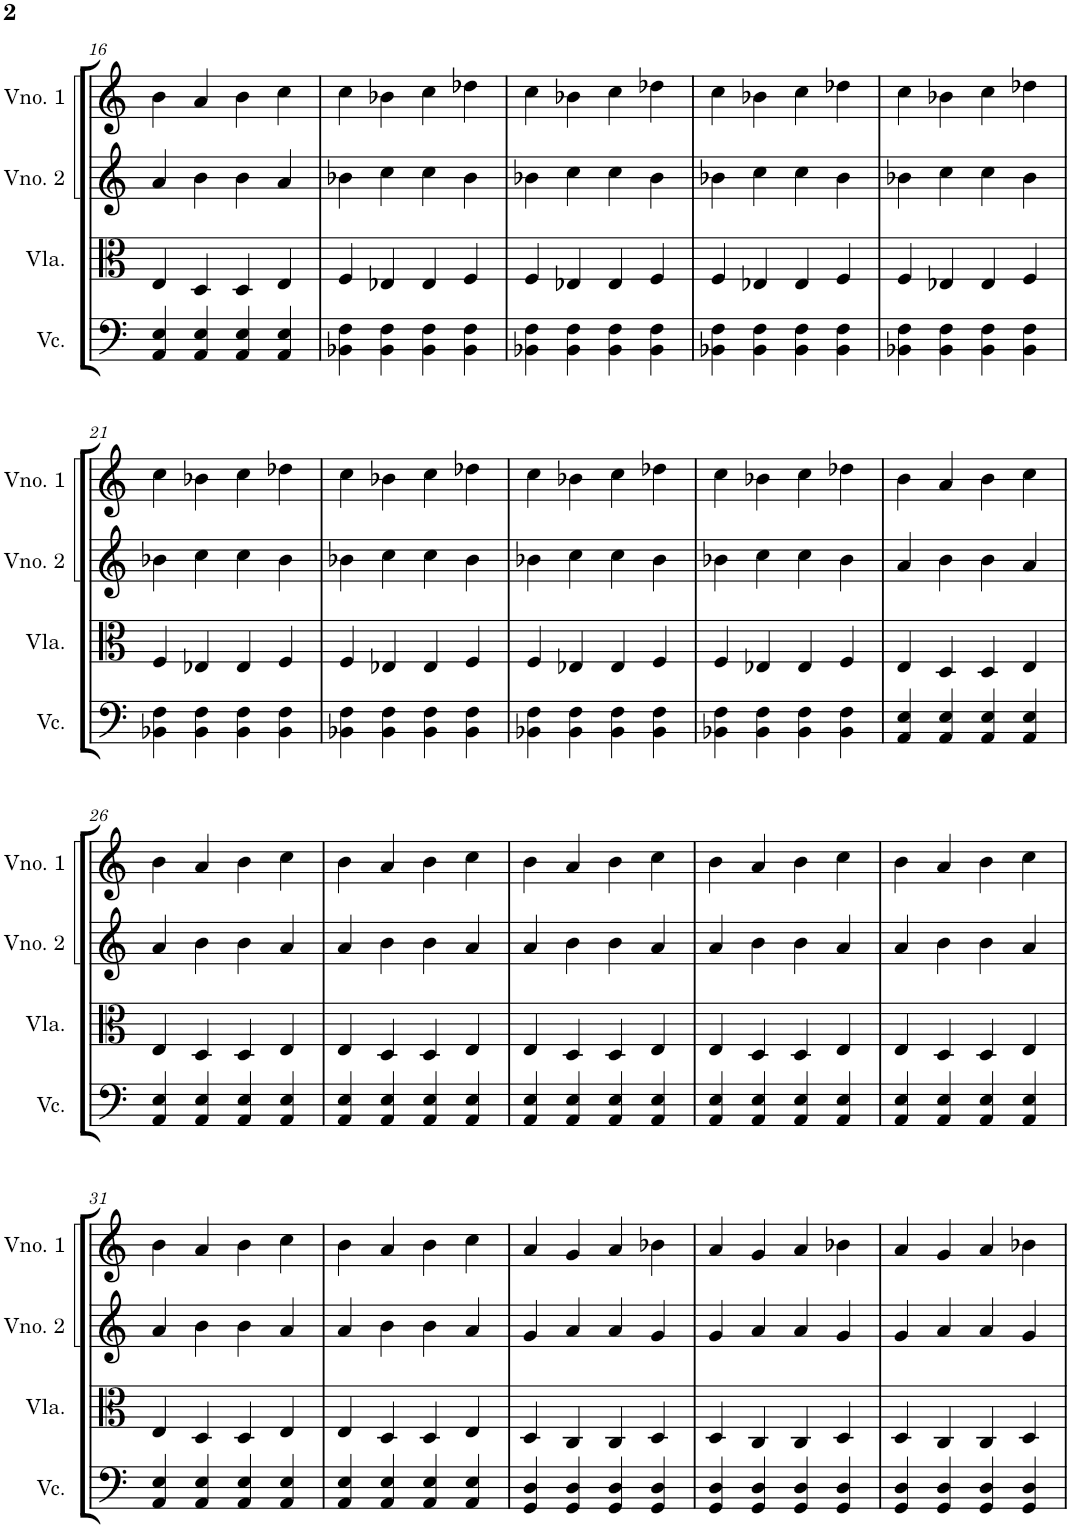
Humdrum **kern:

**kern	**kern	**kern	**kern
*part4	*part3	*part2	*part1
*staff4	*staff3	*staff2	*staff1
*I"Violoncelo	*I"Viola	*I"Violino 2	*I"Violino 1
*I'Vc.	*I'Vla.	*I'Vno. 2	*I'Vno. 1
!!LO:PB:g=z
*clefF4	*clefC3	*clefG2	*clefG2
*k[]	*k[]	*k[]	*k[]
*M4/4	*M4/4	*M4/4	*M4/4
=16	=16	=16	=16
4AA/ 4E/	4E/	4a/	4b\
4AA/ 4E/	4D/	4b\	4a/
4AA/ 4E/	4D/	4b\	4b\
4AA/ 4E/	4E/	4a/	4cc\
=17	=17	=17	=17
4BB-X\ 4F\	4F/	4b-X\	4cc\
4BB-\ 4F\	4E-X/	4cc\	4b-X\
4BB-\ 4F\	4E-/	4cc\	4cc\
4BB-\ 4F\	4F/	4b-\	4dd-X\
=18	=18	=18	=18
4BB-X\ 4F\	4F/	4b-X\	4cc\
4BB-\ 4F\	4E-X/	4cc\	4b-X\
4BB-\ 4F\	4E-/	4cc\	4cc\
4BB-\ 4F\	4F/	4b-\	4dd-X\
=19	=19	=19	=19
4BB-X\ 4F\	4F/	4b-X\	4cc\
4BB-\ 4F\	4E-X/	4cc\	4b-X\
4BB-\ 4F\	4E-/	4cc\	4cc\
4BB-\ 4F\	4F/	4b-\	4dd-X\
=20	=20	=20	=20
4BB-X\ 4F\	4F/	4b-X\	4cc\
4BB-\ 4F\	4E-X/	4cc\	4b-X\
4BB-\ 4F\	4E-/	4cc\	4cc\
4BB-\ 4F\	4F/	4b-\	4dd-X\
!!LO:LB:g=z
=21	=21	=21	=21
4BB-X\ 4F\	4F/	4b-X\	4cc\
4BB-\ 4F\	4E-X/	4cc\	4b-X\
4BB-\ 4F\	4E-/	4cc\	4cc\
4BB-\ 4F\	4F/	4b-\	4dd-X\
=22	=22	=22	=22
4BB-X\ 4F\	4F/	4b-X\	4cc\
4BB-\ 4F\	4E-X/	4cc\	4b-X\
4BB-\ 4F\	4E-/	4cc\	4cc\
4BB-\ 4F\	4F/	4b-\	4dd-X\
=23	=23	=23	=23
4BB-X\ 4F\	4F/	4b-X\	4cc\
4BB-\ 4F\	4E-X/	4cc\	4b-X\
4BB-\ 4F\	4E-/	4cc\	4cc\
4BB-\ 4F\	4F/	4b-\	4dd-X\
=24	=24	=24	=24
4BB-X\ 4F\	4F/	4b-X\	4cc\
4BB-\ 4F\	4E-X/	4cc\	4b-X\
4BB-\ 4F\	4E-/	4cc\	4cc\
4BB-\ 4F\	4F/	4b-\	4dd-X\
=25	=25	=25	=25
4AA/ 4E/	4E/	4a/	4b\
4AA/ 4E/	4D/	4b\	4a/
4AA/ 4E/	4D/	4b\	4b\
4AA/ 4E/	4E/	4a/	4cc\
!!LO:LB:g=z
=26	=26	=26	=26
4AA/ 4E/	4E/	4a/	4b\
4AA/ 4E/	4D/	4b\	4a/
4AA/ 4E/	4D/	4b\	4b\
4AA/ 4E/	4E/	4a/	4cc\
=27	=27	=27	=27
4AA/ 4E/	4E/	4a/	4b\
4AA/ 4E/	4D/	4b\	4a/
4AA/ 4E/	4D/	4b\	4b\
4AA/ 4E/	4E/	4a/	4cc\
=28	=28	=28	=28
4AA/ 4E/	4E/	4a/	4b\
4AA/ 4E/	4D/	4b\	4a/
4AA/ 4E/	4D/	4b\	4b\
4AA/ 4E/	4E/	4a/	4cc\
=29	=29	=29	=29
4AA/ 4E/	4E/	4a/	4b\
4AA/ 4E/	4D/	4b\	4a/
4AA/ 4E/	4D/	4b\	4b\
4AA/ 4E/	4E/	4a/	4cc\
=30	=30	=30	=30
4AA/ 4E/	4E/	4a/	4b\
4AA/ 4E/	4D/	4b\	4a/
4AA/ 4E/	4D/	4b\	4b\
4AA/ 4E/	4E/	4a/	4cc\
!!LO:LB:g=z
=31	=31	=31	=31
4AA/ 4E/	4E/	4a/	4b\
4AA/ 4E/	4D/	4b\	4a/
4AA/ 4E/	4D/	4b\	4b\
4AA/ 4E/	4E/	4a/	4cc\
=32	=32	=32	=32
4AA/ 4E/	4E/	4a/	4b\
4AA/ 4E/	4D/	4b\	4a/
4AA/ 4E/	4D/	4b\	4b\
4AA/ 4E/	4E/	4a/	4cc\
=33	=33	=33	=33
4GG/ 4D/	4D/	4g/	4a/
4GG/ 4D/	4C/	4a/	4g/
4GG/ 4D/	4C/	4a/	4a/
4GG/ 4D/	4D/	4g/	4b-X\
=34	=34	=34	=34
4GG/ 4D/	4D/	4g/	4a/
4GG/ 4D/	4C/	4a/	4g/
4GG/ 4D/	4C/	4a/	4a/
4GG/ 4D/	4D/	4g/	4b-X\
=35	=35	=35	=35
4GG/ 4D/	4D/	4g/	4a/
4GG/ 4D/	4C/	4a/	4g/
4GG/ 4D/	4C/	4a/	4a/
4GG/ 4D/	4D/	4g/	4b-X\
=	=	=	=
*-	*-	*-	*-
